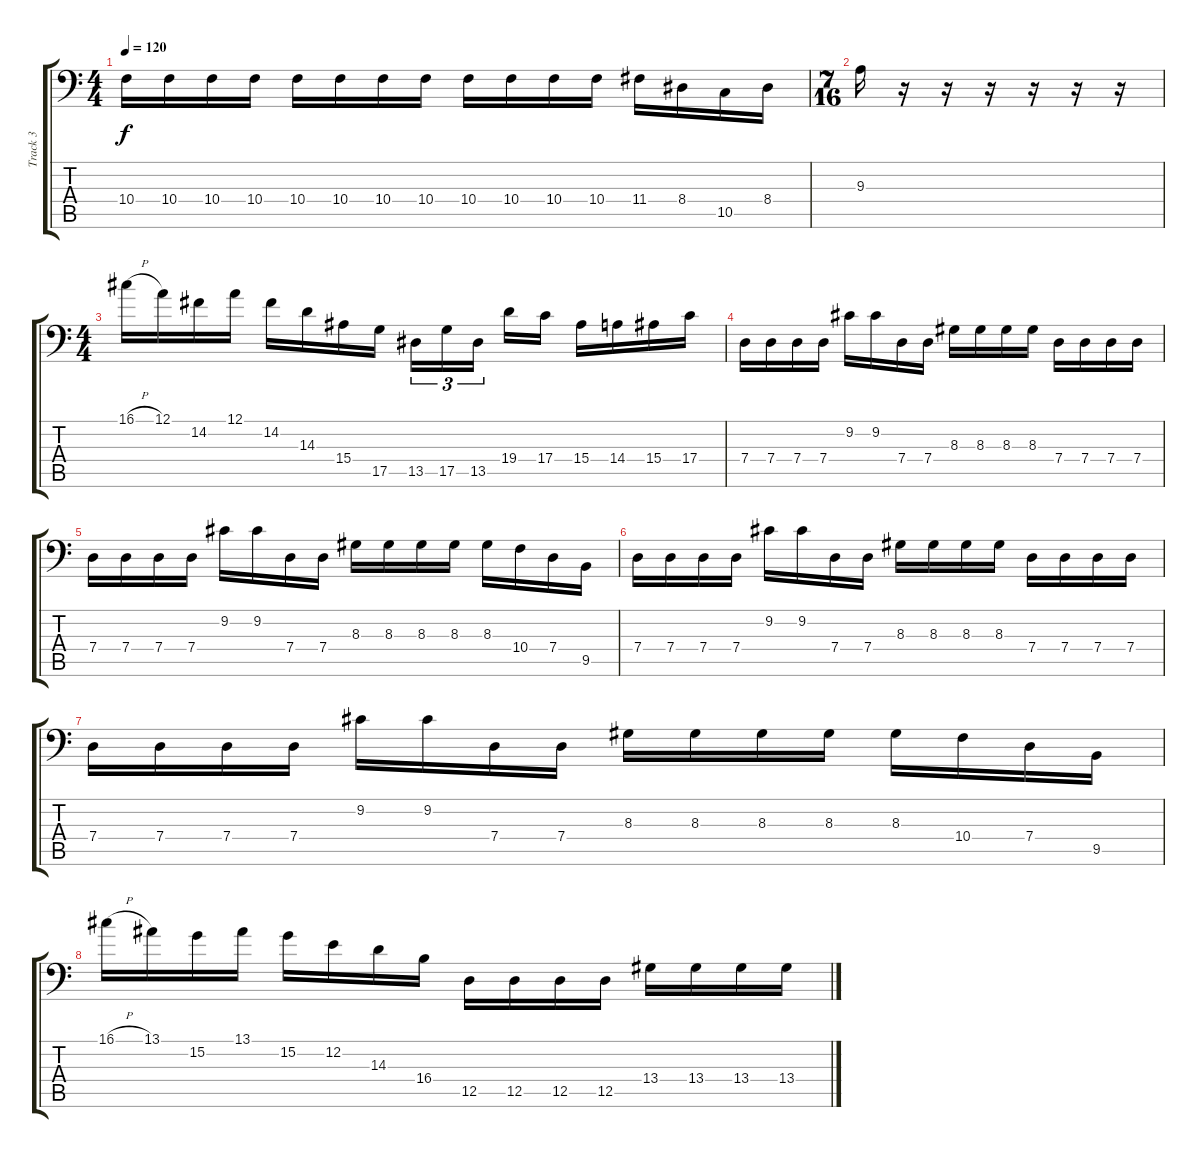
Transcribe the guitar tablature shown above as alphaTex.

\track ("Track 3" "Track 3") {instrument electricbassfinger}
\staff {score tabs}
\tuning (A2 E2 C2 G1 D1 A0) {hide}
\ts (4 4)
\tempo 120
\clef f4
\ks c
10.4.16{dy f} 10.4.16 10.4.16 10.4.16 10.4.16 10.4.16 10.4.16 10.4.16 10.4.16 10.4.16 10.4.16 10.4.16 11.4.16 8.4.16 10.5.16 8.4.16 |
\ts (7 16)
9.3.16 r.16 r.16 r.16 r.16 r.16 r.16 |
\ts (4 4)
16.1{h}.16 12.1.16 14.2.16 12.1.16 14.2.16 14.3.16 15.4.16 17.5.16 13.5.16{tu (3 2)} 17.5.16{tu (3 2)} 13.5.16{tu (3 2)} 19.4.16 17.4.16 15.4.16 14.4.16 15.4.16 17.4.16 |
7.4.16 7.4.16 7.4.16 7.4.16 9.2.16 9.2.16 7.4.16 7.4.16 8.3.16 8.3.16 8.3.16 8.3.16 7.4.16 7.4.16 7.4.16 7.4.16 |
7.4.16 7.4.16 7.4.16 7.4.16 9.2.16 9.2.16 7.4.16 7.4.16 8.3.16 8.3.16 8.3.16 8.3.16 8.3.16 10.4.16 7.4.16 9.5.16 |
7.4.16 7.4.16 7.4.16 7.4.16 9.2.16 9.2.16 7.4.16 7.4.16 8.3.16 8.3.16 8.3.16 8.3.16 7.4.16 7.4.16 7.4.16 7.4.16 |
7.4.16 7.4.16 7.4.16 7.4.16 9.2.16 9.2.16 7.4.16 7.4.16 8.3.16 8.3.16 8.3.16 8.3.16 8.3.16 10.4.16 7.4.16 9.5.16 |
16.1{h}.16 13.1.16 15.2.16 13.1.16 15.2.16 12.2.16 14.3.16 16.4.16 12.5.16 12.5.16 12.5.16 12.5.16 13.4.16 13.4.16 13.4.16 13.4.16
